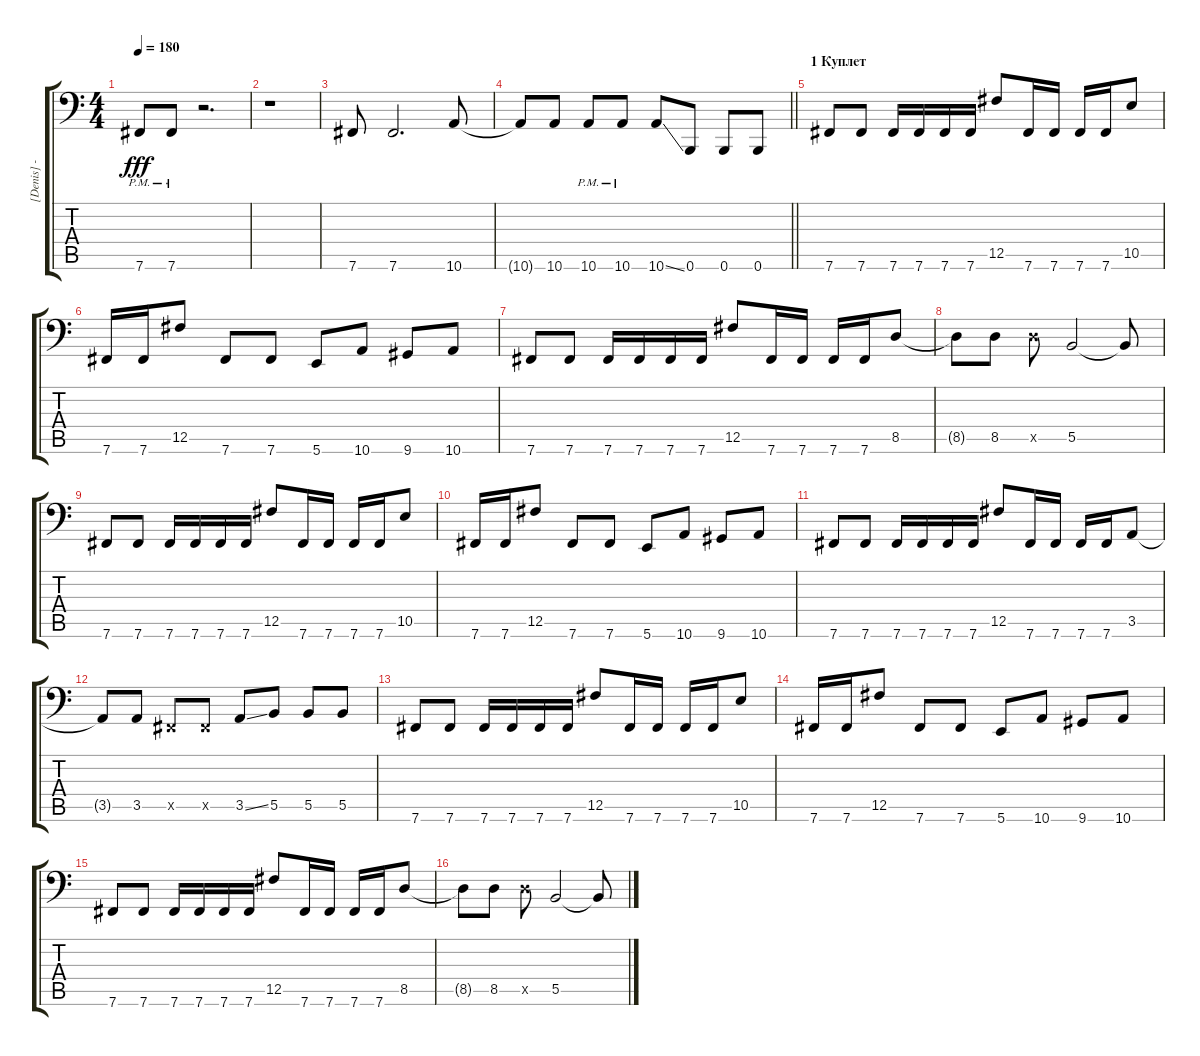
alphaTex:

\track ("[Denis] - Bass Guitar" "[Denis] - ") {instrument electricbassfinger}
\staff {score tabs}
\tuning (Db3 Ab2 E2 B1 Gb1 B0) {hide}
\ts (4 4)
\tempo 180
\clef f4
\ks c
7.6{pm}.8{dy fff} 7.6{pm}.8 r.2{d} |
r.1 |
7.6.8 7.6.2{d} 10.6.8 |
\barLineRight lightlight
10.6{t}.8 10.6.8 10.6{pm}.8 10.6{pm}.8 10.6{ss}.8 0.6.8 0.6.8 0.6.8 |
\section ("" "1 Куплет")
7.6.8 7.6.8 7.6.16 7.6.16 7.6.16 7.6.16 12.5.8 7.6.16 7.6.16 7.6.16 7.6.16 10.5.8 |
7.6.16 7.6.16 12.5.8 7.6.8 7.6.8 5.6.8 10.6.8 9.6.8 10.6.8 |
7.6.8 7.6.8 7.6.16 7.6.16 7.6.16 7.6.16 12.5.8 7.6.16 7.6.16 7.6.16 7.6.16 8.5.8 |
8.5{t}.8 8.5.8 8.5{x}.8 5.5.2 5.5{t}.8 |
7.6.8 7.6.8 7.6.16 7.6.16 7.6.16 7.6.16 12.5.8 7.6.16 7.6.16 7.6.16 7.6.16 10.5.8 |
7.6.16 7.6.16 12.5.8 7.6.8 7.6.8 5.6.8 10.6.8 9.6.8 10.6.8 |
7.6.8 7.6.8 7.6.16 7.6.16 7.6.16 7.6.16 12.5.8 7.6.16 7.6.16 7.6.16 7.6.16 3.5.8 |
3.5{t}.8 3.5.8 0.5{x}.8 0.5{x}.8 3.5{ss}.8 5.5.8 5.5.8 5.5.8 |
7.6.8 7.6.8 7.6.16 7.6.16 7.6.16 7.6.16 12.5.8 7.6.16 7.6.16 7.6.16 7.6.16 10.5.8 |
7.6.16 7.6.16 12.5.8 7.6.8 7.6.8 5.6.8 10.6.8 9.6.8 10.6.8 |
7.6.8 7.6.8 7.6.16 7.6.16 7.6.16 7.6.16 12.5.8 7.6.16 7.6.16 7.6.16 7.6.16 8.5.8 |
8.5{t}.8 8.5.8 8.5{x}.8 5.5.2 5.5{t}.8
